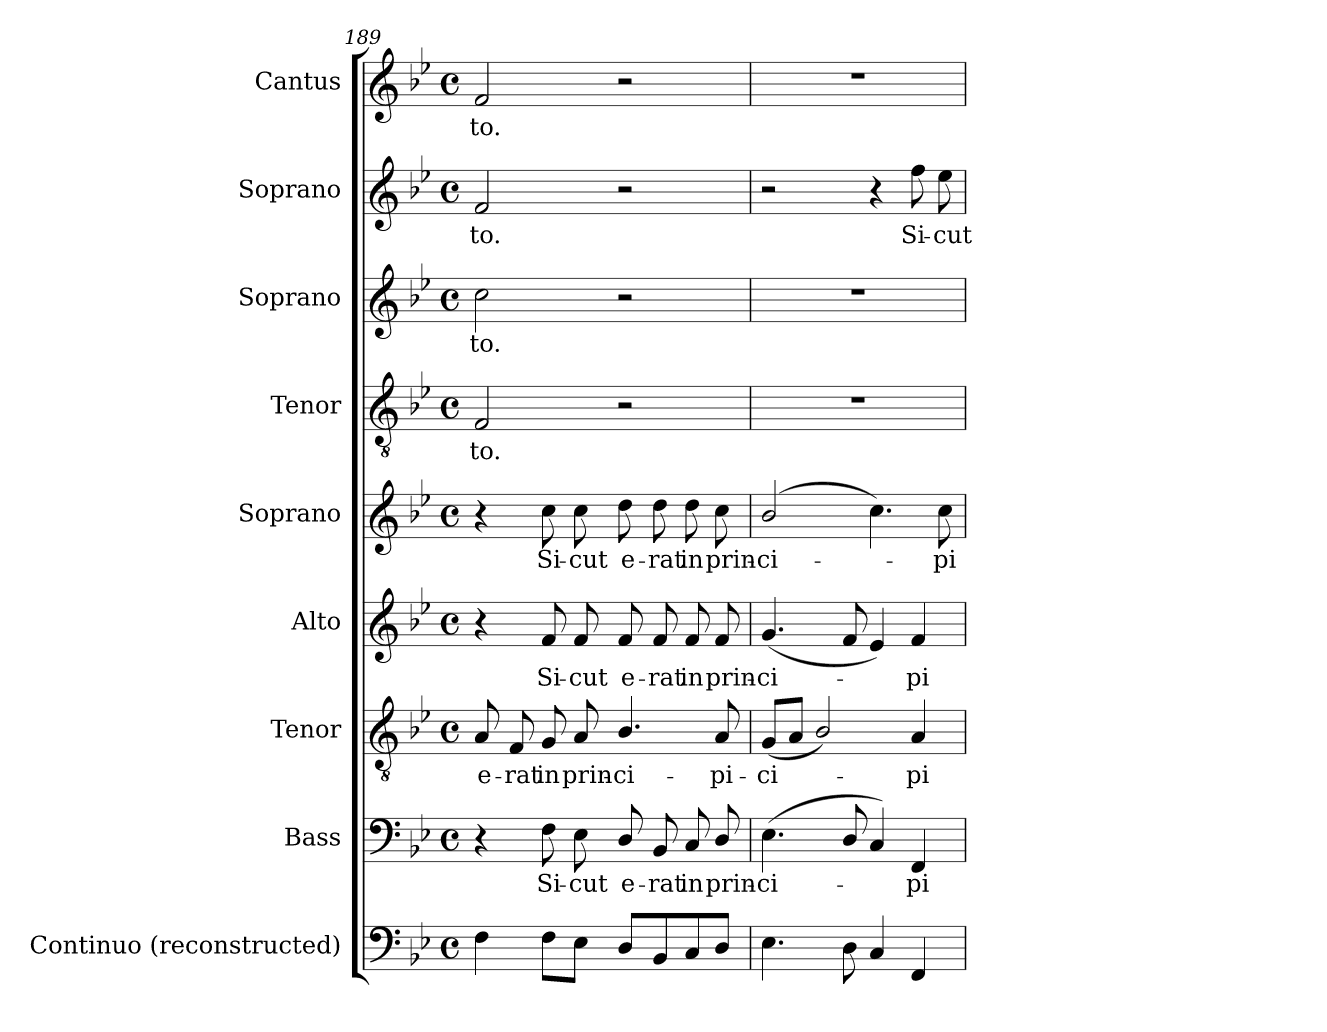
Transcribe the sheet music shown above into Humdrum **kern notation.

**kern	**kern	**text	**kern	**text	**kern	**text	**kern	**text	**kern	**text	**kern	**text	**kern	**text	**kern	**text
*part9	*part8	*part8	*part7	*part7	*part6	*part6	*part5	*part5	*part4	*part4	*part3	*part3	*part2	*part2	*part1	*part1
*staff9	*staff8	*staff8	*staff7	*staff7	*staff6	*staff6	*staff5	*staff5	*staff4	*staff4	*staff3	*staff3	*staff2	*staff2	*staff1	*staff1
*I"Continuo (reconstructed)	*I"Bass	*	*I"Tenor	*	*I"Alto	*	*I"Soprano	*	*I"Tenor	*	*I"Soprano	*	*I"Soprano	*	*I"Cantus	*
*I'Cont.	*I'B.	*	*I'T.	*	*I'A.	*	*I'S.	*	*I'T.	*	*I'S.	*	*I'S.	*	*	*
*clefF4	*clefF4	*	*clefGv2	*	*clefG2	*	*clefG2	*	*clefGv2	*	*clefG2	*	*clefG2	*	*clefG2	*
*	*	*	*ITrd7c12	*	*	*	*	*	*ITrd7c12	*	*	*	*	*	*	*
*k[b-e-]	*k[b-e-]	*	*k[b-e-]	*	*k[b-e-]	*	*k[b-e-]	*	*k[b-e-]	*	*k[b-e-]	*	*k[b-e-]	*	*k[b-e-]	*
*g:	*g:	*	*g:	*	*g:	*	*g:	*	*g:	*	*g:	*	*g:	*	*g:	*
*M4/4	*M4/4	*	*M4/4	*	*M4/4	*	*M4/4	*	*M4/4	*	*M4/4	*	*M4/4	*	*M4/4	*
*met(c)	*met(c)	*	*met(c)	*	*met(c)	*	*met(c)	*	*met(c)	*	*met(c)	*	*met(c)	*	*met(c)	*
=189	=189	=189	=189	=189	=189	=189	=189	=189	=189	=189	=189	=189	=189	=189	=189	=189
!	!	!	!	!LO:LY:b:color=#000000	!	!	!	!	!	!	!	!	!	!	!	!
!	!	!	!	!	!	!	!	!	!	!LO:LY:b:color=#000000	!	!	!	!	!	!
!	!	!	!	!	!	!	!	!	!	!	!	!LO:LY:b:color=#000000	!	!	!	!
!	!	!	!	!	!	!	!	!	!	!	!	!	!	!LO:LY:b:color=#000000	!	!
!	!	!	!	!	!	!	!	!	!	!	!	!	!	!	!	!LO:LY:b:color=#000000
4Fi\	4r	.	8AAi/	e-	4r	.	4r	.	2FFi/	-to.	2cci\	-to.	2fi/	-to.	2fi/	-to.
!	!	!	!	!LO:LY:b:color=#000000	!	!	!	!	!	!	!	!	!	!	!	!
.	.	.	8FFi/	-rat	.	.	.	.	.	.	.	.	.	.	.	.
!	!	!LO:LY:b:color=#000000	!	!	!	!	!	!	!	!	!	!	!	!	!	!
!	!	!	!	!LO:LY:b:color=#000000	!	!	!	!	!	!	!	!	!	!	!	!
!	!	!	!	!	!	!LO:LY:b:color=#000000	!	!	!	!	!	!	!	!	!	!
!	!	!	!	!	!	!	!	!LO:LY:b:color=#000000	!	!	!	!	!	!	!	!
8Fi\L	8Fi\	Si-	8GGi/	in	8fi/	Si-	8cci\	Si-	.	.	.	.	.	.	.	.
!	!	!LO:LY:b:color=#000000	!	!	!	!	!	!	!	!	!	!	!	!	!	!
!	!	!	!	!LO:LY:b:color=#000000	!	!	!	!	!	!	!	!	!	!	!	!
!	!	!	!	!	!	!LO:LY:b:color=#000000	!	!	!	!	!	!	!	!	!	!
!	!	!	!	!	!	!	!	!LO:LY:b:color=#000000	!	!	!	!	!	!	!	!
8E-i\J	8E-i\	-cut	8AAi/	prin-	8fi/	-cut	8cci\	-cut	.	.	.	.	.	.	.	.
!	!	!LO:LY:b:color=#000000	!	!	!	!	!	!	!	!	!	!	!	!	!	!
!	!	!	!	!LO:LY:b:color=#000000	!	!	!	!	!	!	!	!	!	!	!	!
!	!	!	!	!	!	!LO:LY:b:color=#000000	!	!	!	!	!	!	!	!	!	!
!	!	!	!	!	!	!	!	!LO:LY:b:color=#000000	!	!	!	!	!	!	!	!
8Di/L	8Di/	e-	4.BB-i/	-ci-	8fi/	e-	8ddi\	e-	2r	.	2r	.	2r	.	2r	.
!	!	!LO:LY:b:color=#000000	!	!	!	!	!	!	!	!	!	!	!	!	!	!
!	!	!	!	!	!	!LO:LY:b:color=#000000	!	!	!	!	!	!	!	!	!	!
!	!	!	!	!	!	!	!	!LO:LY:b:color=#000000	!	!	!	!	!	!	!	!
8BB-i/	8BB-i/	-rat	.	.	8fi/	-rat	8ddi\	-rat	.	.	.	.	.	.	.	.
!	!	!LO:LY:b:color=#000000	!	!	!	!	!	!	!	!	!	!	!	!	!	!
!	!	!	!	!	!	!LO:LY:b:color=#000000	!	!	!	!	!	!	!	!	!	!
!	!	!	!	!	!	!	!	!LO:LY:b:color=#000000	!	!	!	!	!	!	!	!
8Ci/	8Ci/	in	.	.	8fi/	in	8ddi\	in	.	.	.	.	.	.	.	.
!	!	!LO:LY:b:color=#000000	!	!	!	!	!	!	!	!	!	!	!	!	!	!
!	!	!	!	!LO:LY:b:color=#000000	!	!	!	!	!	!	!	!	!	!	!	!
!	!	!	!	!	!	!LO:LY:b:color=#000000	!	!	!	!	!	!	!	!	!	!
!	!	!	!	!	!	!	!	!LO:LY:b:color=#000000	!	!	!	!	!	!	!	!
8Di/J	8Di/	prin-	8AAi/	-pi-	8fi/	prin-	8cci\	prin-	.	.	.	.	.	.	.	.
=190	=190	=190	=190	=190	=190	=190	=190	=190	=190	=190	=190	=190	=190	=190	=190	=190
!	!	!LO:LY:b:color=#000000	!	!	!	!	!	!	!	!	!	!	!	!	!	!
!	!	!	!	!LO:LY:b:color=#000000	!	!	!	!	!	!	!	!	!	!	!	!
!	!	!	!	!	!	!LO:LY:b:color=#000000	!	!	!	!	!	!	!	!	!	!
!	!	!	!	!	!	!	!	!LO:LY:b:color=#000000	!	!	!	!	!	!	!	!
4.E-i\	(4.E-i\	-ci-	(8GGi/L	-ci-	(4.gi/	-ci-	(2b-i/	-ci-	1r	.	1r	.	2r	.	1r	.
.	.	.	8AAi/J	.	.	.	.	.	.	.	.	.	.	.	.	.
.	.	.	2BB-i/)	.	.	.	.	.	.	.	.	.	.	.	.	.
8Di\	8Di/	.	.	.	8fi/	.	.	.	.	.	.	.	.	.	.	.
4Ci/	4Ci/)	.	.	.	4e-i/)	.	4.cci\)	.	.	.	.	.	4r	.	.	.
!	!	!LO:LY:b:color=#000000	!	!	!	!	!	!	!	!	!	!	!	!	!	!
!	!	!	!	!LO:LY:b:color=#000000	!	!	!	!	!	!	!	!	!	!	!	!
!	!	!	!	!	!	!LO:LY:b:color=#000000	!	!	!	!	!	!	!	!	!	!
!	!	!	!	!	!	!	!	!	!	!	!	!	!	!LO:LY:b:color=#000000	!	!
4FFi/	4FFi/	-pi-	4AAi/	-pi-	4fi/	-pi-	.	.	.	.	.	.	8ffi\	Si-	.	.
!	!	!	!	!	!	!	!	!LO:LY:b:color=#000000	!	!	!	!	!	!	!	!
!	!	!	!	!	!	!	!	!	!	!	!	!	!	!LO:LY:b:color=#000000	!	!
.	.	.	.	.	.	.	8cci\	-pi-	.	.	.	.	8ee-i\	-cut	.	.
=	=	=	=	=	=	=	=	=	=	=	=	=	=	=	=	=
*-	*-	*-	*-	*-	*-	*-	*-	*-	*-	*-	*-	*-	*-	*-	*-	*-
